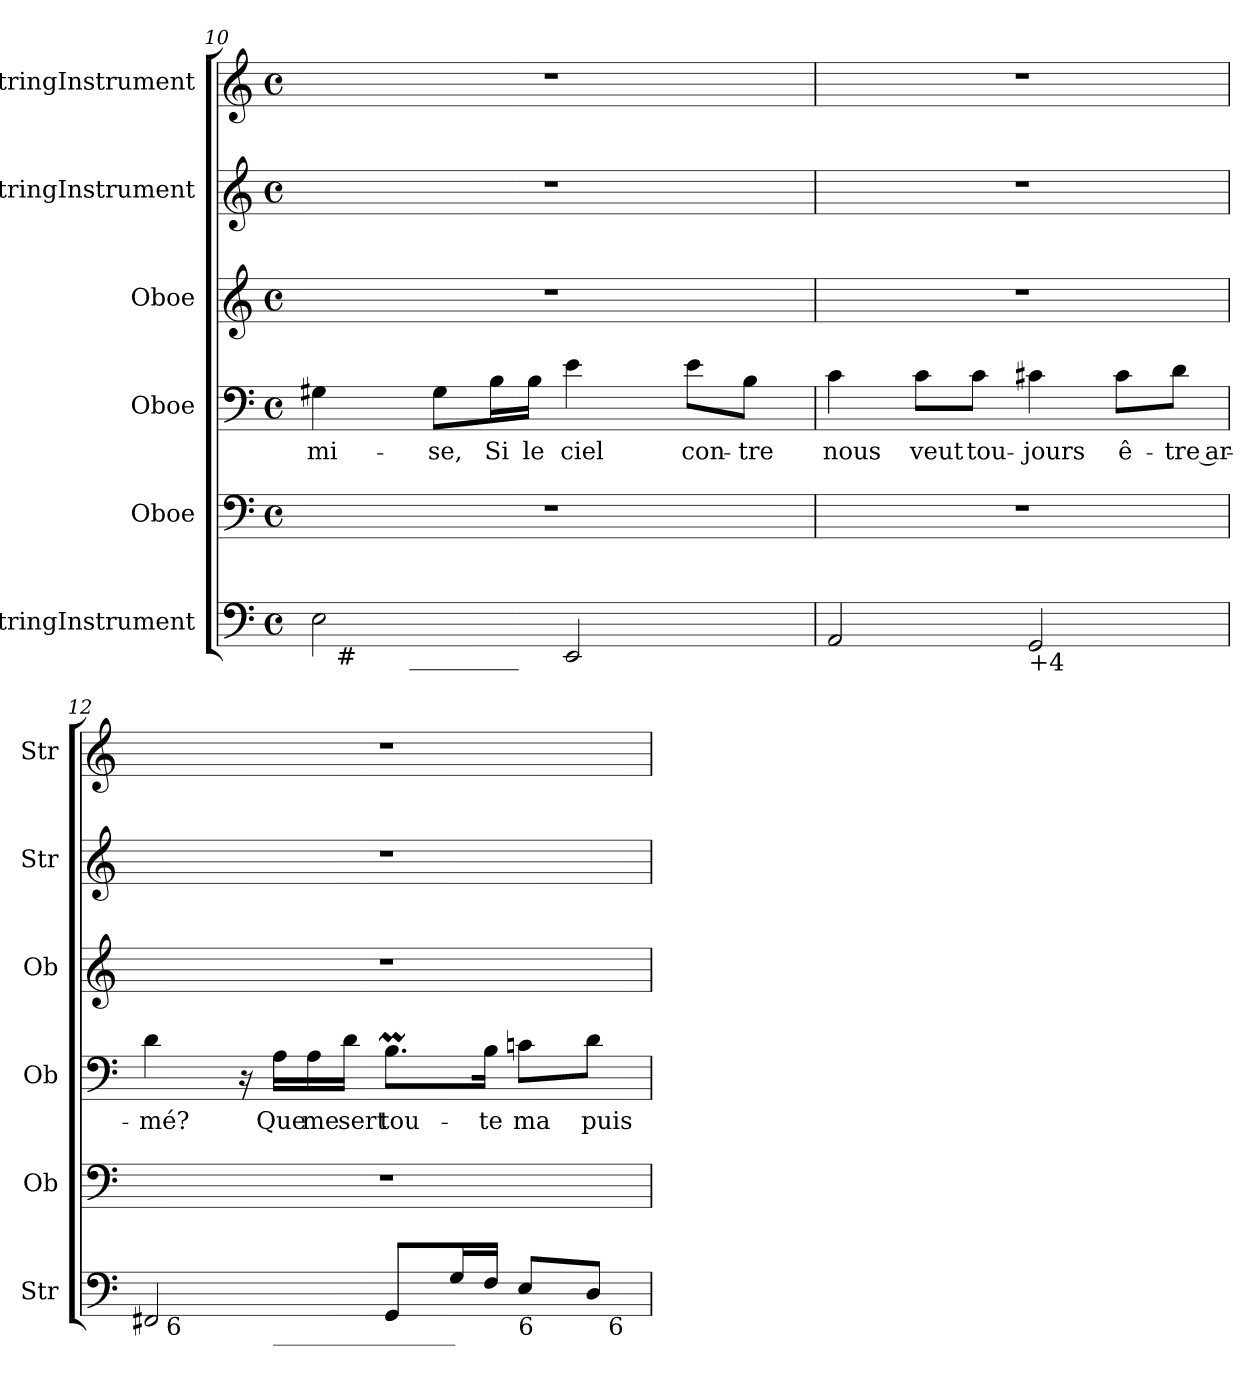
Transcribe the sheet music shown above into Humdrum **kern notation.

**kern	**kern	**kern	**text	**kern	**kern	**kern
*part6	*part5	*part4	*part4	*part3	*part2	*part1
*staff6	*staff5	*staff4	*staff4	*staff3	*staff2	*staff1
*I"StringInstrument	*I"Oboe	*I"Oboe	*	*I"Oboe	*I"StringInstrument	*I"StringInstrument
*I'Str	*I'Ob	*I'Ob	*	*I'Ob	*I'Str	*I'Str
!!LO:LB:g=z
*clefF4	*clefF4	*clefF4	*	*clefG2	*clefG2	*clefG2
*k[]	*k[]	*k[]	*	*k[]	*k[]	*k[]
*C:	*C:	*C:	*	*C:	*C:	*C:
*M4/4	*M4/4	*M4/4	*	*M4/4	*M4/4	*M4/4
*met(c)	*met(c)	*met(c)	*	*met(c)	*met(c)	*met(c)
=10	=10	=10	=10	=10	=10	=10
*^	*	*	*	*	*	*
*	*^	*	*	*	*	*	*
2E\	32ryy	8..ryy	1r	4G#X\	-mi-	1r	1r	1r
!	!LO:TX:b:t=#	!	!	!	!	!	!	!
.	2ryy	.	.	.	.	.	.	.
!	!	!LO:TX:b:t=_________	!	!	!	!	!	!
.	.	2ryy	.	.	.	.	.	.
.	.	.	.	8G#\L	-se,	.	.	.
.	.	.	.	16B\L	Si	.	.	.
.	.	.	.	16B\JJ	le	.	.	.
2EE/	.	.	.	4e\	ciel	.	.	.
.	4...ryy	.	.	.	.	.	.	.
.	.	4ryy	.	.	.	.	.	.
.	.	.	.	8e\L	con-	.	.	.
.	.	.	.	8B\J	-tre	.	.	.
.	.	32ryy	.	.	.	.	.	.
*v	*v	*v	*	*	*	*	*	*
=11	=11	=11	=11	=11	=11	=11
2AA/	1r	4c\	nous	1r	1r	1r
.	.	8c\L	veut	.	.	.
.	.	8c\J	tou-	.	.	.
!LO:TX:b:t=+4	!	!	!	!	!	!
2GG/	.	4c#X\	-jours	.	.	.
.	.	8c#\L	ê-	.	.	.
.	.	8d\J	-tre ar-	.	.	.
=12	=12	=12	=12	=12	=12	=12
*^	*	*	*	*	*	*
*	*^	*	*	*	*	*	*
*	*	*^	*	*	*	*	*	*
2FF#X/	32ryy	4ryy	2ryy	1r	4d\	-mé?	1r	1r	1r
!	!LO:TX:b:t=6	!	!	!	!	!	!	!	!
.	2ryy	.	.	.	.	.	.	.	.
.	.	16ryy	.	.	16r	.	.	.	.
!	!	!LO:TX:b:t=_______________	!	!	!	!	!	!	!
.	.	2ryy	.	.	16A\LL	Que	.	.	.
.	.	.	.	.	16A\	me	.	.	.
.	.	.	.	.	16d\JJ	sert	.	.	.
8GG/L	.	.	4ryy	.	8.Bm\L	tou-	.	.	.
.	4...ryy	.	.	.	.	.	.	.	.
16G/L	.	.	.	.	.	.	.	.	.
16F/JJ	.	.	.	.	16B\Jk	-te	.	.	.
!LO:TX:b:t=6	!	!	!	!	!	!	!	!	!
8E/L	.	.	8ryy	.	8cn\L	ma	.	.	.
.	.	8.ryy	.	.	.	.	.	.	.
8D/J	.	.	32ryy	.	8d\J	puis-	.	.	.
!	!	!	!LO:TX:b:t=6	!	!	!	!	!	!
.	.	.	16.ryy	.	.	.	.	.	.
*v	*v	*v	*v	*	*	*	*	*	*
=	=	=	=	=	=	=
*-	*-	*-	*-	*-	*-	*-
